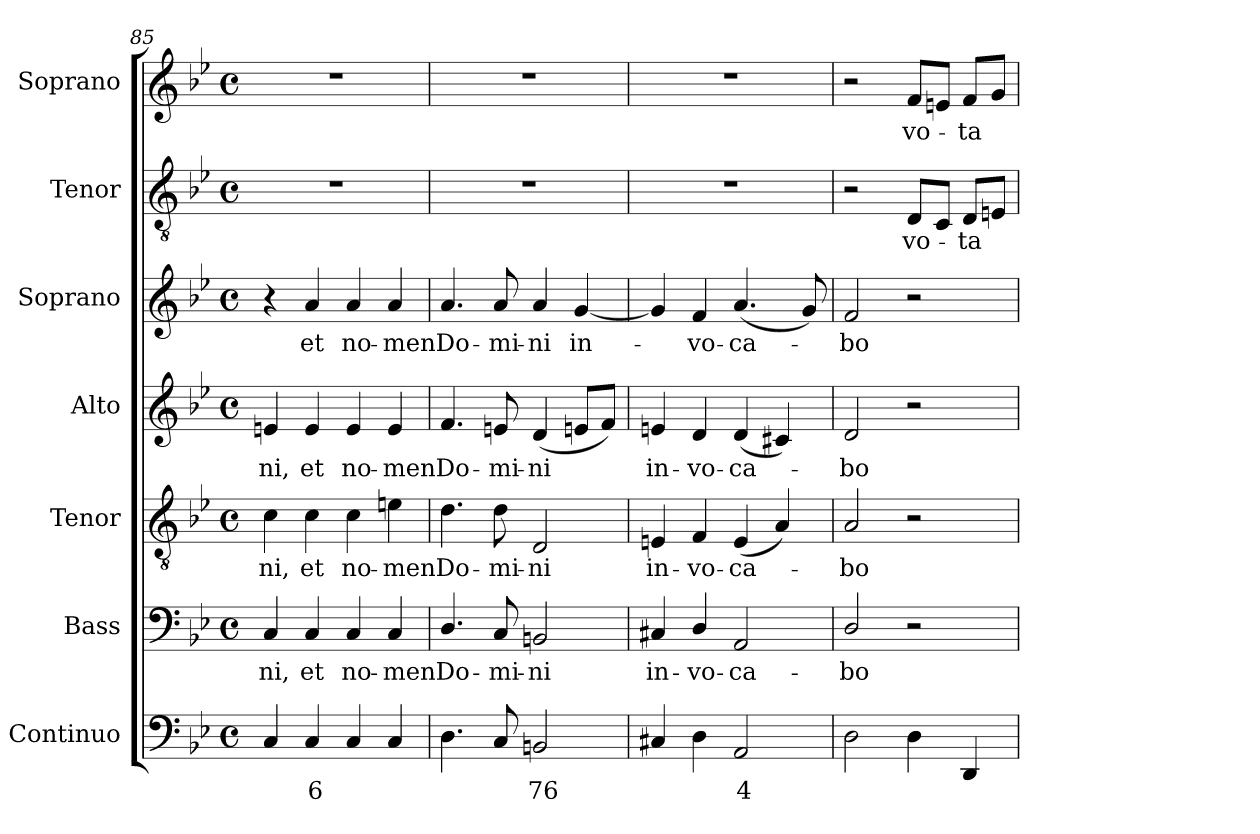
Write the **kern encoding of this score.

**kern	**text	**kern	**text	**kern	**text	**kern	**text	**kern	**text	**kern	**text	**kern	**text
*part7	*part7	*part6	*part6	*part5	*part5	*part4	*part4	*part3	*part3	*part2	*part2	*part1	*part1
*staff7	*staff7	*staff6	*staff6	*staff5	*staff5	*staff4	*staff4	*staff3	*staff3	*staff2	*staff2	*staff1	*staff1
*I"Continuo	*	*I"Bass	*	*I"Tenor	*	*I"Alto	*	*I"Soprano	*	*I"Tenor	*	*I"Soprano	*
*I'Cont.	*	*I'B.	*	*I'T.	*	*I'A.	*	*I'S.	*	*I'T.	*	*I'S.	*
*clefF4	*	*clefF4	*	*clefGv2	*	*clefG2	*	*clefG2	*	*clefGv2	*	*clefG2	*
*	*	*	*	*ITrd7c12	*	*	*	*	*	*ITrd7c12	*	*	*
*k[b-e-]	*	*k[b-e-]	*	*k[b-e-]	*	*k[b-e-]	*	*k[b-e-]	*	*k[b-e-]	*	*k[b-e-]	*
*B-:	*	*B-:	*	*B-:	*	*B-:	*	*B-:	*	*B-:	*	*B-:	*
*M4/4	*	*M4/4	*	*M4/4	*	*M4/4	*	*M4/4	*	*M4/4	*	*M4/4	*
*met(c)	*	*met(c)	*	*met(c)	*	*met(c)	*	*met(c)	*	*met(c)	*	*met(c)	*
=85	=85	=85	=85	=85	=85	=85	=85	=85	=85	=85	=85	=85	=85
!	!	!	!LO:LY:b:color=#000000	!	!	!	!	!	!	!	!	!	!
!	!	!	!	!	!LO:LY:b:color=#000000	!	!	!	!	!	!	!	!
!	!	!	!	!	!	!	!LO:LY:b:color=#000000	!	!	!	!	!	!
4Ci/	.	4Ci/	-ni,	4Ci\	-ni,	4eni/	-ni,	4r	.	1r	.	1r	.
!	!LO:LY:b:color=#000000	!	!	!	!	!	!	!	!	!	!	!	!
!	!	!	!LO:LY:b:color=#000000	!	!	!	!	!	!	!	!	!	!
!	!	!	!	!	!LO:LY:b:color=#000000	!	!	!	!	!	!	!	!
!	!	!	!	!	!	!	!LO:LY:b:color=#000000	!	!	!	!	!	!
!	!	!	!	!	!	!	!	!	!LO:LY:b:color=#000000	!	!	!	!
4Ci/	6	4Ci/	et	4Ci\	et	4ei/	et	4ai/	et	.	.	.	.
!	!	!	!LO:LY:b:color=#000000	!	!	!	!	!	!	!	!	!	!
!	!	!	!	!	!LO:LY:b:color=#000000	!	!	!	!	!	!	!	!
!	!	!	!	!	!	!	!LO:LY:b:color=#000000	!	!	!	!	!	!
!	!	!	!	!	!	!	!	!	!LO:LY:b:color=#000000	!	!	!	!
4Ci/	.	4Ci/	no-	4Ci\	no-	4ei/	no-	4ai/	no-	.	.	.	.
!	!	!	!LO:LY:b:color=#000000	!	!	!	!	!	!	!	!	!	!
!	!	!	!	!	!LO:LY:b:color=#000000	!	!	!	!	!	!	!	!
!	!	!	!	!	!	!	!LO:LY:b:color=#000000	!	!	!	!	!	!
!	!	!	!	!	!	!	!	!	!LO:LY:b:color=#000000	!	!	!	!
4Ci/	.	4Ci/	-men	4Eni\	-men	4ei/	-men	4ai/	-men	.	.	.	.
=86	=86	=86	=86	=86	=86	=86	=86	=86	=86	=86	=86	=86	=86
!	!	!	!LO:LY:b:color=#000000	!	!	!	!	!	!	!	!	!	!
!	!	!	!	!	!LO:LY:b:color=#000000	!	!	!	!	!	!	!	!
!	!	!	!	!	!	!	!LO:LY:b:color=#000000	!	!	!	!	!	!
!	!	!	!	!	!	!	!	!	!LO:LY:b:color=#000000	!	!	!	!
4.Di\	.	4.Di/	Do-	4.Di\	Do-	4.fi/	Do-	4.ai/	Do-	1r	.	1r	.
!	!	!	!LO:LY:b:color=#000000	!	!	!	!	!	!	!	!	!	!
!	!	!	!	!	!LO:LY:b:color=#000000	!	!	!	!	!	!	!	!
!	!	!	!	!	!	!	!LO:LY:b:color=#000000	!	!	!	!	!	!
!	!	!	!	!	!	!	!	!	!LO:LY:b:color=#000000	!	!	!	!
8Ci/	.	8Ci/	-mi-	8Di\	-mi-	8eni/	-mi-	8ai/	-mi-	.	.	.	.
!	!LO:LY:b:color=#000000	!	!	!	!	!	!	!	!	!	!	!	!
!	!	!	!LO:LY:b:color=#000000	!	!	!	!	!	!	!	!	!	!
!	!	!	!	!	!LO:LY:b:color=#000000	!	!	!	!	!	!	!	!
!	!	!	!	!	!	!	!LO:LY:b:color=#000000	!	!	!	!	!	!
!	!	!	!	!	!	!	!	!	!LO:LY:b:color=#000000	!	!	!	!
2BBni/	76	2BBni/	-ni	2DDi/	-ni	(4di/	-ni	4ai/	-ni	.	.	.	.
!	!	!	!	!	!	!	!	!	!LO:LY:b:color=#000000	!	!	!	!
.	.	.	.	.	.	8eni/L	.	[4gi/	in-	.	.	.	.
.	.	.	.	.	.	8fi/J)	.	.	.	.	.	.	.
=87	=87	=87	=87	=87	=87	=87	=87	=87	=87	=87	=87	=87	=87
!	!	!	!LO:LY:b:color=#000000	!	!	!	!	!	!	!	!	!	!
!	!	!	!	!	!LO:LY:b:color=#000000	!	!	!	!	!	!	!	!
!	!	!	!	!	!	!	!LO:LY:b:color=#000000	!	!	!	!	!	!
4C#Xi/	.	4C#Xi/	in-	4EEni/	in-	4eni/	in-	4gi/]	.	1r	.	1r	.
!	!	!	!LO:LY:b:color=#000000	!	!	!	!	!	!	!	!	!	!
!	!	!	!	!	!LO:LY:b:color=#000000	!	!	!	!	!	!	!	!
!	!	!	!	!	!	!	!LO:LY:b:color=#000000	!	!	!	!	!	!
!	!	!	!	!	!	!	!	!	!LO:LY:b:color=#000000	!	!	!	!
4Di\	.	4Di/	-vo-	4FFi/	-vo-	4di/	-vo-	4fi/	-vo-	.	.	.	.
!	!LO:LY:b:color=#000000	!	!	!	!	!	!	!	!	!	!	!	!
!	!	!	!LO:LY:b:color=#000000	!	!	!	!	!	!	!	!	!	!
!	!	!	!	!	!LO:LY:b:color=#000000	!	!	!	!	!	!	!	!
!	!	!	!	!	!	!	!LO:LY:b:color=#000000	!	!	!	!	!	!
!	!	!	!	!	!	!	!	!	!LO:LY:b:color=#000000	!	!	!	!
2AAi/	4	2AAi/	-ca-	(4EEi/	-ca-	(4di/	-ca-	(4.ai/	-ca-	.	.	.	.
.	.	.	.	4AAi/)	.	4c#Xi/)	.	.	.	.	.	.	.
.	.	.	.	.	.	.	.	8gi/)	.	.	.	.	.
=88	=88	=88	=88	=88	=88	=88	=88	=88	=88	=88	=88	=88	=88
!	!	!	!LO:LY:b:color=#000000	!	!	!	!	!	!	!	!	!	!
!	!	!	!	!	!LO:LY:b:color=#000000	!	!	!	!	!	!	!	!
!	!	!	!	!	!	!	!LO:LY:b:color=#000000	!	!	!	!	!	!
!	!	!	!	!	!	!	!	!	!LO:LY:b:color=#000000	!	!	!	!
2Di\	.	2Di/	-bo	2AAi/	-bo	2di/	-bo	2fi/	-bo	2r	.	2r	.
!	!	!	!	!	!	!	!	!	!	!	!LO:LY:b:color=#000000	!	!
!	!	!	!	!	!	!	!	!	!	!	!	!	!LO:LY:b:color=#000000
4Di\	.	2r	.	2r	.	2r	.	2r	.	8DDi/L	vo-	8fi/L	vo-
.	.	.	.	.	.	.	.	.	.	8CCi/J	.	8eni/J	.
!	!	!	!	!	!	!	!	!	!	!	!LO:LY:b:color=#000000	!	!
!	!	!	!	!	!	!	!	!	!	!	!	!	!LO:LY:b:color=#000000
4DDi/	.	.	.	.	.	.	.	.	.	8DDi/L	-ta	8fi/L	-ta
.	.	.	.	.	.	.	.	.	.	8EEni/J	.	8gi/J	.
=	=	=	=	=	=	=	=	=	=	=	=	=	=
*-	*-	*-	*-	*-	*-	*-	*-	*-	*-	*-	*-	*-	*-
